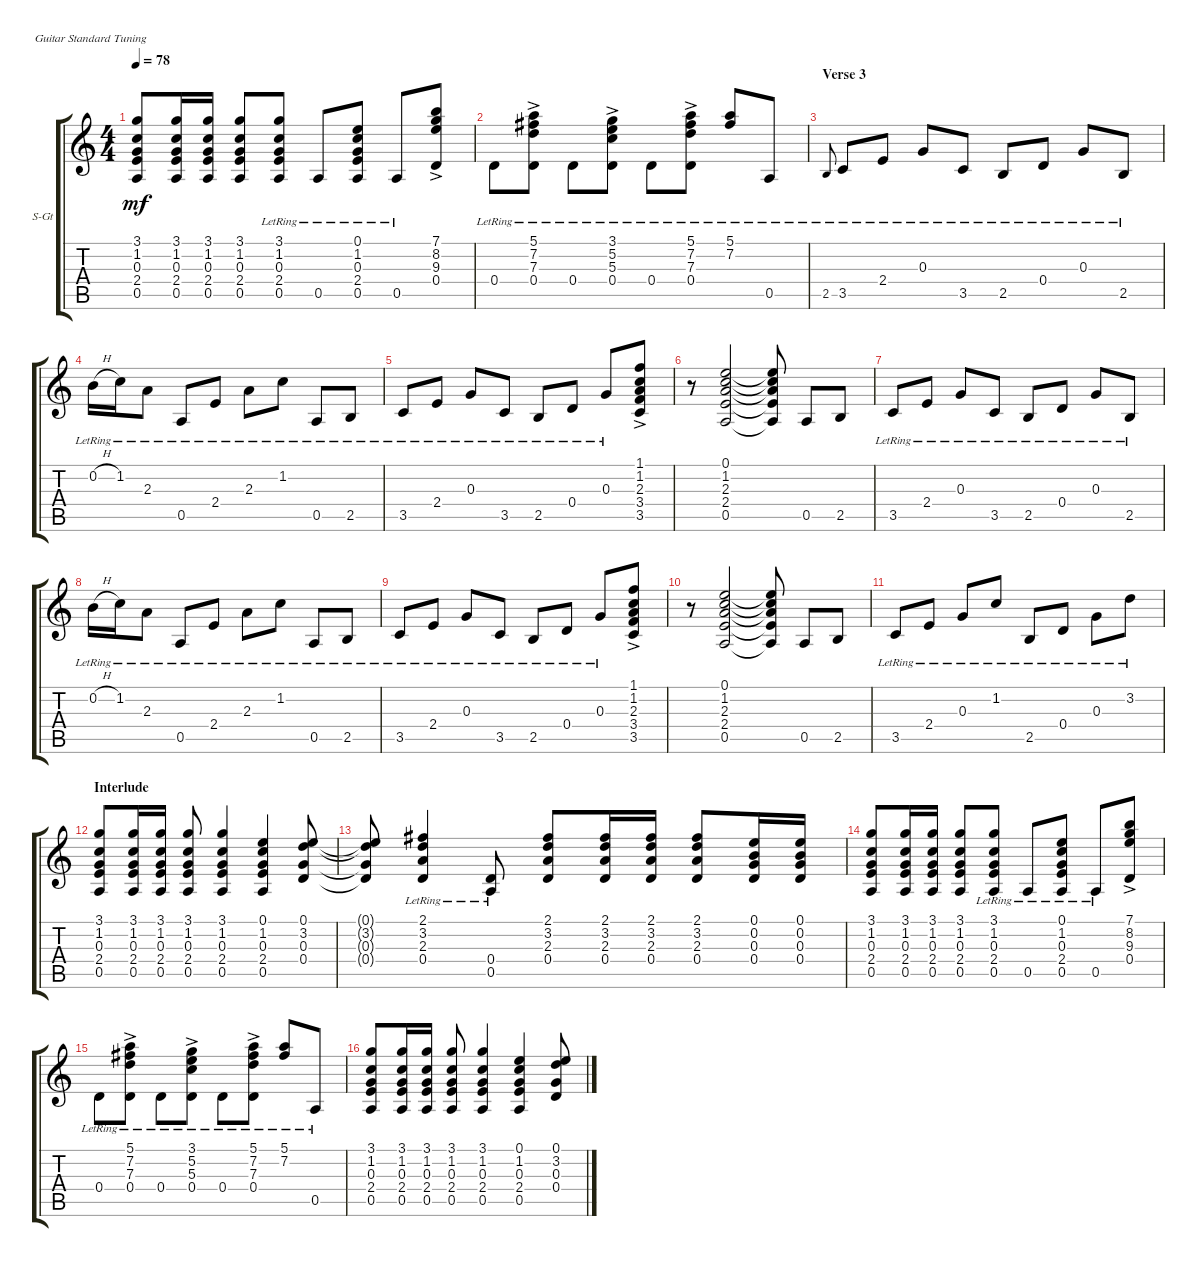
\defaultSystemsLayout 4
\bracketExtendMode groupsimilarinstruments
\firstSystemTrackNameOrientation horizontal
\otherSystemsTrackNameOrientation horizontal
\track ("Picked Acoustic (Page)" "S-Gt") {instrument acousticguitarsteel}
\staff {score tabs}
\tuning (E4 B3 G3 D3 A2 E2)
\ts (4 4)
\tempo 78
\clef g2
\ks c
(3.1 1.2 0.3 2.4 0.5).8{dy mf} (3.1 1.2 0.3 2.4 0.5).16 (3.1 1.2 0.3 2.4 0.5).16 (3.1 1.2 0.3 2.4 0.5).8 (3.1{lr} 1.2{lr} 0.3{lr} 2.4{lr} 0.5{lr}).8 0.5{lr}.8 (0.1{lr} 0.5{lr} 2.4{lr} 0.3{lr} 1.2{lr}).8 0.5{lr}.8 (7.1{ac} 8.2{ac} 9.3{ac} 0.4{ac}).8 |
0.4{lr}.8 (0.4{ac lr} 5.1{ac lr} 7.2{ac lr} 7.3{ac lr}).8 0.4{lr}.8 (0.4{ac lr} 3.1{ac lr} 5.2{ac lr} 5.3{ac lr}).8 0.4{lr}.8 (0.4{ac lr} 7.3{ac lr} 7.2{ac lr} 5.1{ac lr}).8 (7.2{lr} 5.1{lr}).8 0.5{lr}.8 |
\section ("" "Verse 3")
2.5{lr}.8{gr onbeat} 3.5{lr}.8 2.4{lr}.8 0.3{lr}.8 3.5{lr}.8 2.5{lr}.8 0.4{lr}.8 0.3{lr}.8 2.5{lr}.8 |
0.2{h lr}.16 1.2{lr}.16 2.3{lr}.8 0.5{lr}.8 2.4{lr}.8 2.3{lr}.8 1.2{lr}.8 0.5{lr}.8 2.5{lr}.8 |
3.5{lr}.8 2.4{lr}.8 0.3{lr}.8 3.5{lr}.8 2.5{lr}.8 0.4{lr}.8 0.3{lr}.8 (3.5{ac} 3.4{ac} 2.3{ac} 1.2{ac} 1.1{ac}).8 |
r.8 (0.1 1.2 2.3 2.4 0.5).2 (0.5{t} 2.4{t} 2.3{t} 1.2{t} 0.1{t}).8 0.5.8 2.5.8 |
3.5{lr}.8 2.4{lr}.8 0.3{lr}.8 3.5{lr}.8 2.5{lr}.8 0.4{lr}.8 0.3{lr}.8 2.5{lr}.8 |
0.2{h lr}.16 1.2{lr}.16 2.3{lr}.8 0.5{lr}.8 2.4{lr}.8 2.3{lr}.8 1.2{lr}.8 0.5{lr}.8 2.5{lr}.8 |
3.5{lr}.8 2.4{lr}.8 0.3{lr}.8 3.5{lr}.8 2.5{lr}.8 0.4{lr}.8 0.3{lr}.8 (3.5{ac} 3.4{ac} 2.3{ac} 1.2{ac} 1.1{ac}).8 |
r.8 (0.1 1.2 2.3 2.4 0.5).2 (0.5{t} 2.4{t} 2.3{t} 1.2{t} 0.1{t}).8 0.5.8 2.5.8 |
3.5{lr}.8 2.4{lr}.8 0.3{lr}.8 1.2{lr}.8 2.5{lr}.8 0.4{lr}.8 0.3{lr}.8 3.2{lr}.8 |
\section ("" "Interlude")
(3.1 1.2 0.3 2.4 0.5).8 (3.1 1.2 0.3 2.4 0.5).16 (3.1 1.2 0.3 2.4 0.5).16 (3.1 1.2 0.3 2.4 0.5).8 (3.1 1.2 0.3 2.4 0.5).4 (0.1 1.2 0.3 2.4 0.5).4 (0.1 3.2 0.3 0.4).8 |
(0.4{t} 0.3{t} 3.2{t} 0.1{t}).8 (2.1{lr} 3.2{lr} 2.3{lr} 0.4{lr}).4 (0.4{lr} 0.5{lr}).8 (0.4 2.3 3.2 2.1).8 (0.4 2.3 3.2 2.1).16 (0.4 2.3 3.2 2.1).16 (0.4 2.3 3.2 2.1).8 (0.4 0.3 0.2 0.1).16 (0.4 0.3 0.2 0.1).16 |
(3.1 1.2 0.3 2.4 0.5).8 (3.1 1.2 0.3 2.4 0.5).16 (3.1 1.2 0.3 2.4 0.5).16 (3.1 1.2 0.3 2.4 0.5).8 (3.1{lr} 1.2{lr} 0.3{lr} 2.4{lr} 0.5{lr}).8 0.5{lr}.8 (0.1{lr} 0.5{lr} 2.4{lr} 0.3{lr} 1.2{lr}).8 0.5{lr}.8 (7.1{ac} 8.2{ac} 9.3{ac} 0.4{ac}).8 |
0.4{lr}.8 (0.4{ac lr} 5.1{ac lr} 7.2{ac lr} 7.3{ac lr}).8 0.4{lr}.8 (0.4{ac lr} 3.1{ac lr} 5.2{ac lr} 5.3{ac lr}).8 0.4{lr}.8 (0.4{ac lr} 7.3{ac lr} 7.2{ac lr} 5.1{ac lr}).8 (7.2{lr} 5.1{lr}).8 0.5{lr}.8 |
(3.1 1.2 0.3 2.4 0.5).8 (3.1 1.2 0.3 2.4 0.5).16 (3.1 1.2 0.3 2.4 0.5).16 (3.1 1.2 0.3 2.4 0.5).8 (3.1 1.2 0.3 2.4 0.5).4 (0.1 1.2 0.3 2.4 0.5).4 (0.1 3.2 0.3 0.4).8
